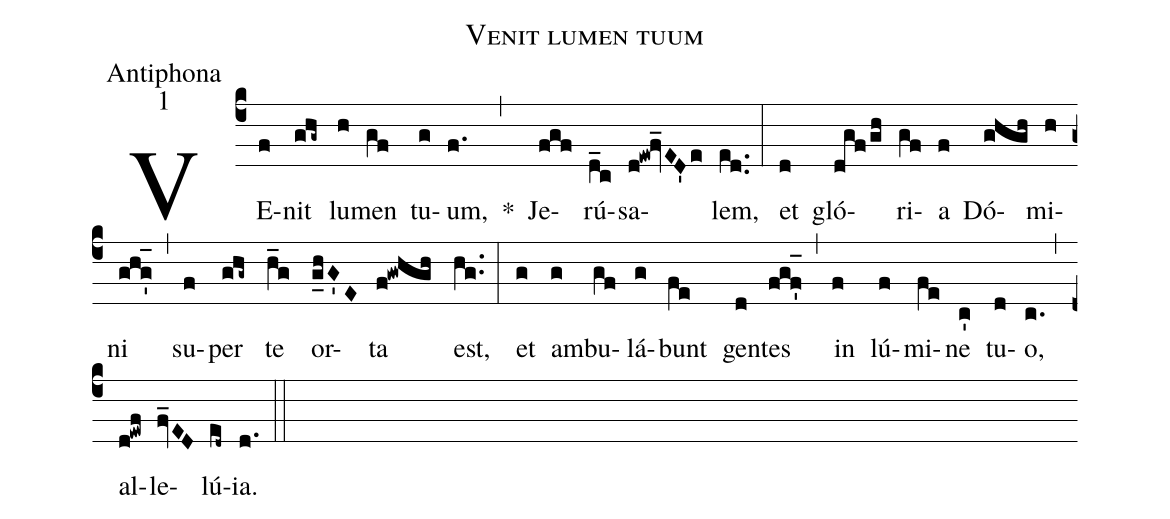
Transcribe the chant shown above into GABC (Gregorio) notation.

name:Venit lumen tuum;
office-part:Antiphona;
mode:1;
%%
(c4) VE(f)nit(ghg~) lu(h)men(gf) tu(g)um,(f.) *(,) Je(fgf)rú(d_c)sa(d!ew!fv_ED'e)lem,(ed..) (:) et(d) gló(dgf/gh)ri(gf)a(f) Dó(ghgh)mi(h)ni(ghg'_1) (,) su(f)per(ghg~) te(h_g) or(g_hG'E)ta(f!gwhgh) est,(hg..) (:) et(g) am(g)bu(gf)lá(g)bunt(fe) gen(d)tes(fgf'_1) (,) in(f) lú(f)mi(fe)ne(c') tu(d)o,(c.) (,) al(d!ewf)le(fv_ED)lú(ed~)ia.(d.) (::)
